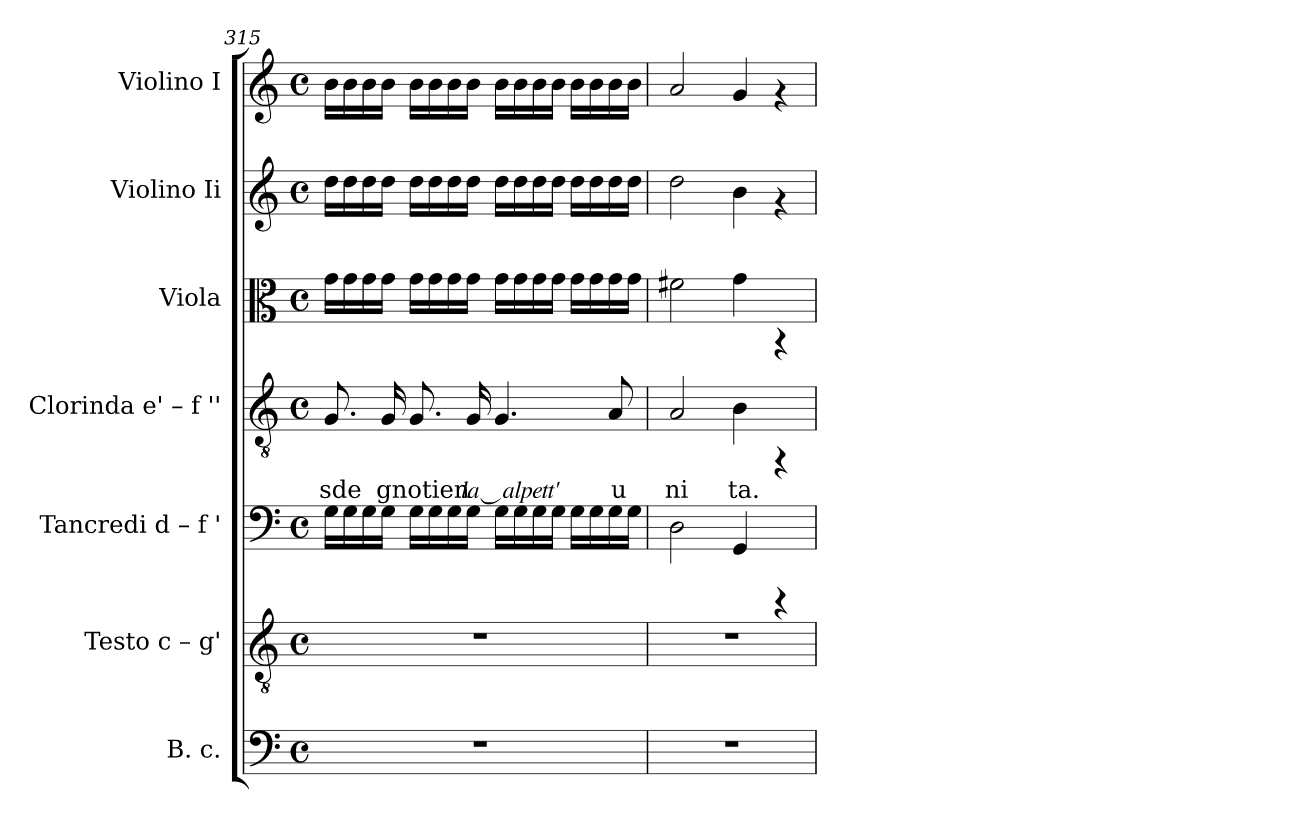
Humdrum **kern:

**kern	**kern	**kern	**kern	**text	**kern	**kern	**kern	**text
*part7	*part6	*part5	*part4	*part4	*part3	*part2	*part1	*part1
*staff7	*staff6	*staff5	*staff4	*staff4	*staff3	*staff2	*staff1	*staff1
*I"B. c.	*I"Testo  c – g'	*I"Tancredi  d – f '	*I"Clorinda  e' – f ''	*	*I"Viola	*I"Violino Ii	*I"Violino I	*
*clefF4	*clefGv2	*clefF4	*clefGv2	*	*clefC3	*clefG2	*clefG2	*
*k[]	*k[]	*k[]	*k[]	*	*k[]	*k[]	*k[]	*
*C:	*C:	*C:	*C:	*	*C:	*C:	*C:	*
*M4/4	*M4/4	*M4/4	*M4/4	*	*M4/4	*M4/4	*M4/4	*
*met(c)	*met(c)	*met(c)	*met(c)	*	*met(c)	*met(c)	*met(c)	*
=315	=315	=315	=315	=315	=315	=315	=315	=315
!	!	!	!	!LO:LY:b:cj	!	!	!	!LO:LY:b:cj
1r	1r	16G\L	8.G/	sde	16g\L	16dd\L	16b\L	.
!	!	!	!	!	!	!	!	!LO:LY:b:cj
.	.	16G\	.	.	16g\	16dd\	16b\	.
!	!	!	!	!	!	!	!	!LO:LY:b:cj
.	.	16G\	.	.	16g\	16dd\	16b\	.
!	!	!	!	!LO:LY:b:cj	!	!	!	!LO:LY:b:cj
.	.	16G\J	16G/	gnotien	16g\J	16dd\J	16b\J	.
!	!	!	!	!LO:LY:b:cj	!	!	!	!LO:LY:b:cj
.	.	16G\L	8.G/	.	16g\L	16dd\L	16b\L	.
!	!	!	!	!	!	!	!	!LO:LY:b:cj
.	.	16G\	.	.	16g\	16dd\	16b\	.
!	!	!	!	!	!	!	!	!LO:LY:b:cj
.	.	16G\	.	.	16g\	16dd\	16b\	.
!	!	!	!	!LO:LY:b:cj	!	!	!	!LO:LY:b:cj
.	.	16G\J	16G/	la‿alpett'	16g\J	16dd\J	16b\J	.
!	!	!	!	!LO:LY:b:cj	!	!	!	!LO:LY:b:cj
.	.	16G\L	4.G/	.	16g\L	16dd\L	16b\L	.
!	!	!	!	!	!	!	!	!LO:LY:b:cj
.	.	16G\	.	.	16g\	16dd\	16b\	.
!	!	!	!	!	!	!	!	!LO:LY:b:cj
.	.	16G\	.	.	16g\	16dd\	16b\	.
!	!	!	!	!	!	!	!	!LO:LY:b:cj
.	.	16G\J	.	.	16g\J	16dd\J	16b\J	.
!	!	!	!	!	!	!	!	!LO:LY:b:cj
.	.	16G\L	.	.	16g\L	16dd\L	16b\L	.
!	!	!	!	!	!	!	!	!LO:LY:b:cj
.	.	16G\	.	.	16g\	16dd\	16b\	.
!	!	!	!	!LO:LY:b:cj	!	!	!	!LO:LY:b:cj
.	.	16G\	8A/	u	16g\	16dd\	16b\	.
!	!	!	!	!	!	!	!	!LO:LY:b:cj
.	.	16G\J	.	.	16g\J	16dd\J	16b\J	.
=316	=316	=316	=316	=316	=316	=316	=316	=316
!	!	!	!	!LO:LY:b:cj	!	!	!	!LO:LY:b:cj
1r	1r	2D\	2A/	ni	2f#X\	2dd\	2a/	.
!	!	!	!	!LO:LY:b:cj	!	!	!	!LO:LY:b:cj
.	.	4GG/	4B\	ta.	4g\	4b\	4g/	.
.	.	4rCCC	4rFF	.	4rAA	4rf	4rf	.
=	=	=	=	=	=	=	=	=
*-	*-	*-	*-	*-	*-	*-	*-	*-
